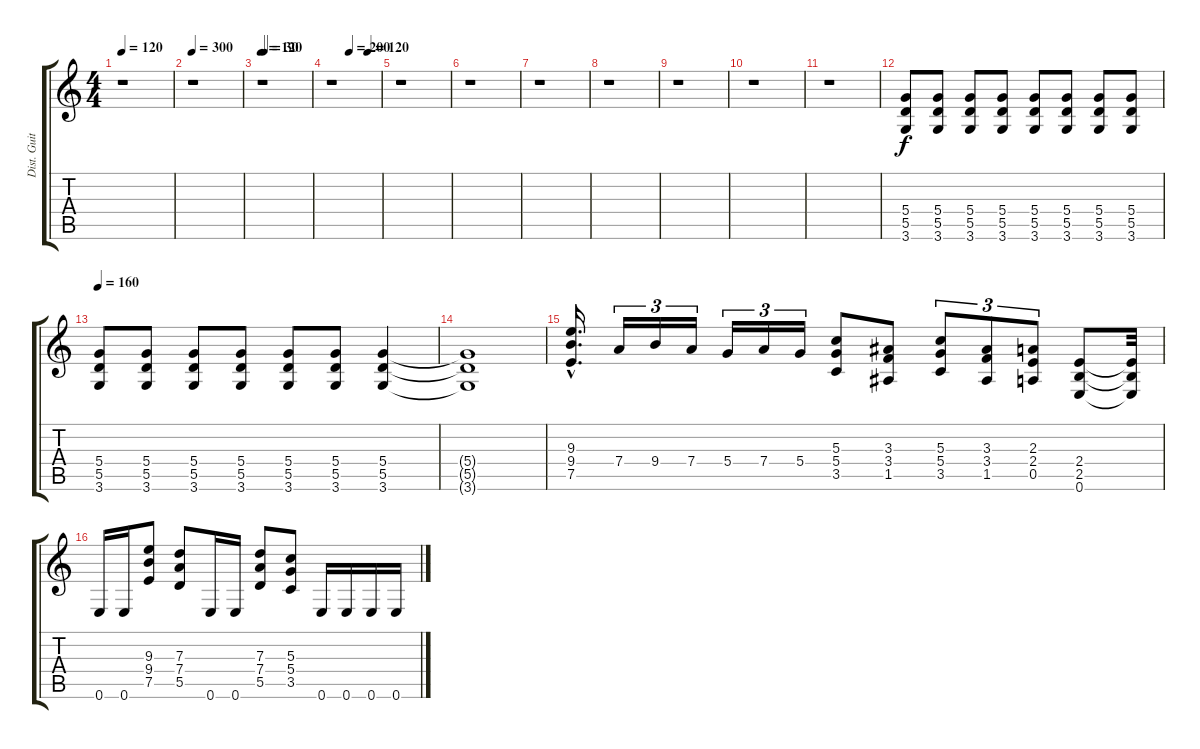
\track ("Dist. Guitar2" "Dist. Guit") {instrument distortionguitar}
\staff {score tabs}
\tuning (E4 B3 G3 D3 A2 E2) {hide}
\ts (4 4)
\tempo 120
\clef g2
\ks c
r.1{dy f} |
\tempo 300
r.1 |
\tempo 120
\tempo (30 0.0625)
r.1 |
\tempo (200 0.375)
\tempo (120 0.75)
r.1 |
r.1 |
r.1 |
r.1 |
r.1 |
r.1 |
r.1 |
r.1 |
(5.4 5.5 3.6).8{volume 0} (5.4 5.5 3.6).8{volume 16} (5.4 5.5 3.6).8 (5.4 5.5 3.6).8 (5.4 5.5 3.6).8 (5.4 5.5 3.6).8 (5.4 5.5 3.6).8 (5.4 5.5 3.6).8 |
\tempo 160
(5.4 5.5 3.6).8 (5.4 5.5 3.6).8 (5.4 5.5 3.6).8 (5.4 5.5 3.6).8 (5.4 5.5 3.6).8 (5.4 5.5 3.6).8 (5.4 5.5 3.6).4 |
(5.4{t} 5.5{t} 3.6{t}).1 |
(9.3{hac} 9.4{hac} 7.5{hac}).16{d} 7.4.16{tu (3 2)} 9.4.16{tu (3 2)} 7.4.16{tu (3 2)} 5.4.16{tu (3 2)} 7.4.16{tu (3 2)} 5.4.16{tu (3 2)} (5.3 5.4 3.5).8 (3.3 3.4 1.5).8 (5.3 5.4 3.5).8{tu (3 2)} (3.3 3.4 1.5).8{tu (3 2)} (2.3 2.4 0.5).8{tu (3 2)} (2.4 2.5 0.6).8 (2.4{t} 2.5{t} 0.6{t}).32 |
0.6.16 0.6.16 (9.3 9.4 7.5).8 (7.3 7.4 5.5).8 0.6.16 0.6.16 (7.3 7.4 5.5).8 (5.3 5.4 3.5).8 0.6.16 0.6.16 0.6.16 0.6.16
